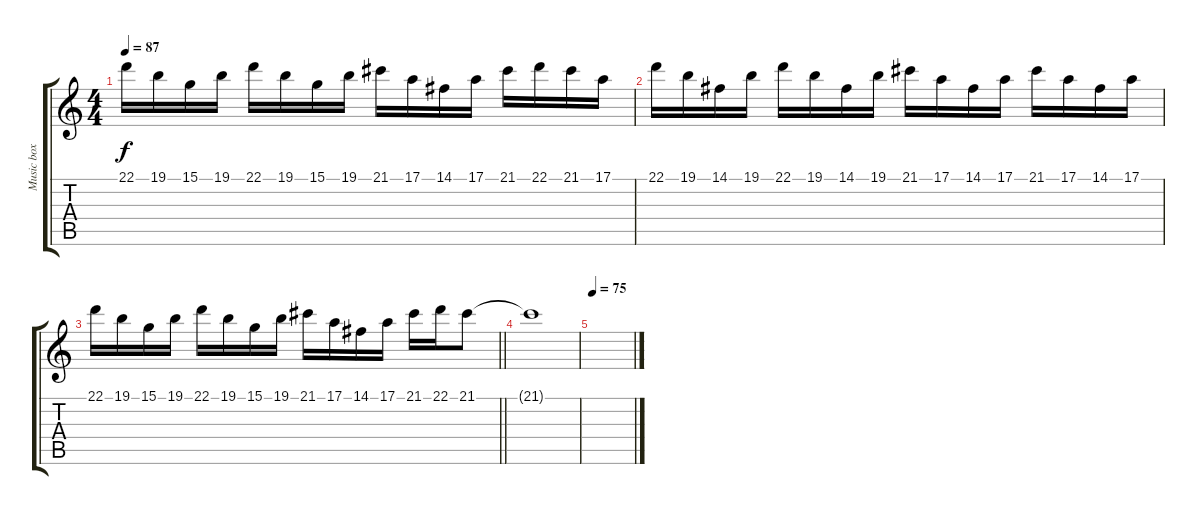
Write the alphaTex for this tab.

\track ("Music box" "Music box") {instrument musicbox}
\staff {score tabs}
\tuning (E4 B3 G3 D3 A2 E2) {hide}
\ts (4 4)
\tempo 87
\clef g2
\ks c
22.1.16{dy f} 19.1.16 15.1.16 19.1.16 22.1.16 19.1.16 15.1.16 19.1.16 21.1.16 17.1.16 14.1.16 17.1.16 21.1.16 22.1.16 21.1.16 17.1.16 |
22.1.16 19.1.16 14.1.16 19.1.16 22.1.16 19.1.16 14.1.16 19.1.16 21.1.16 17.1.16 14.1.16 17.1.16 21.1.16 17.1.16 14.1.16 17.1.16 |
\barLineRight lightlight
22.1.16 19.1.16 15.1.16 19.1.16 22.1.16 19.1.16 15.1.16 19.1.16 21.1.16 17.1.16 14.1.16 17.1.16 21.1.16 22.1.16 21.1.8 |
21.1{t}.1 |
\tempo 75
